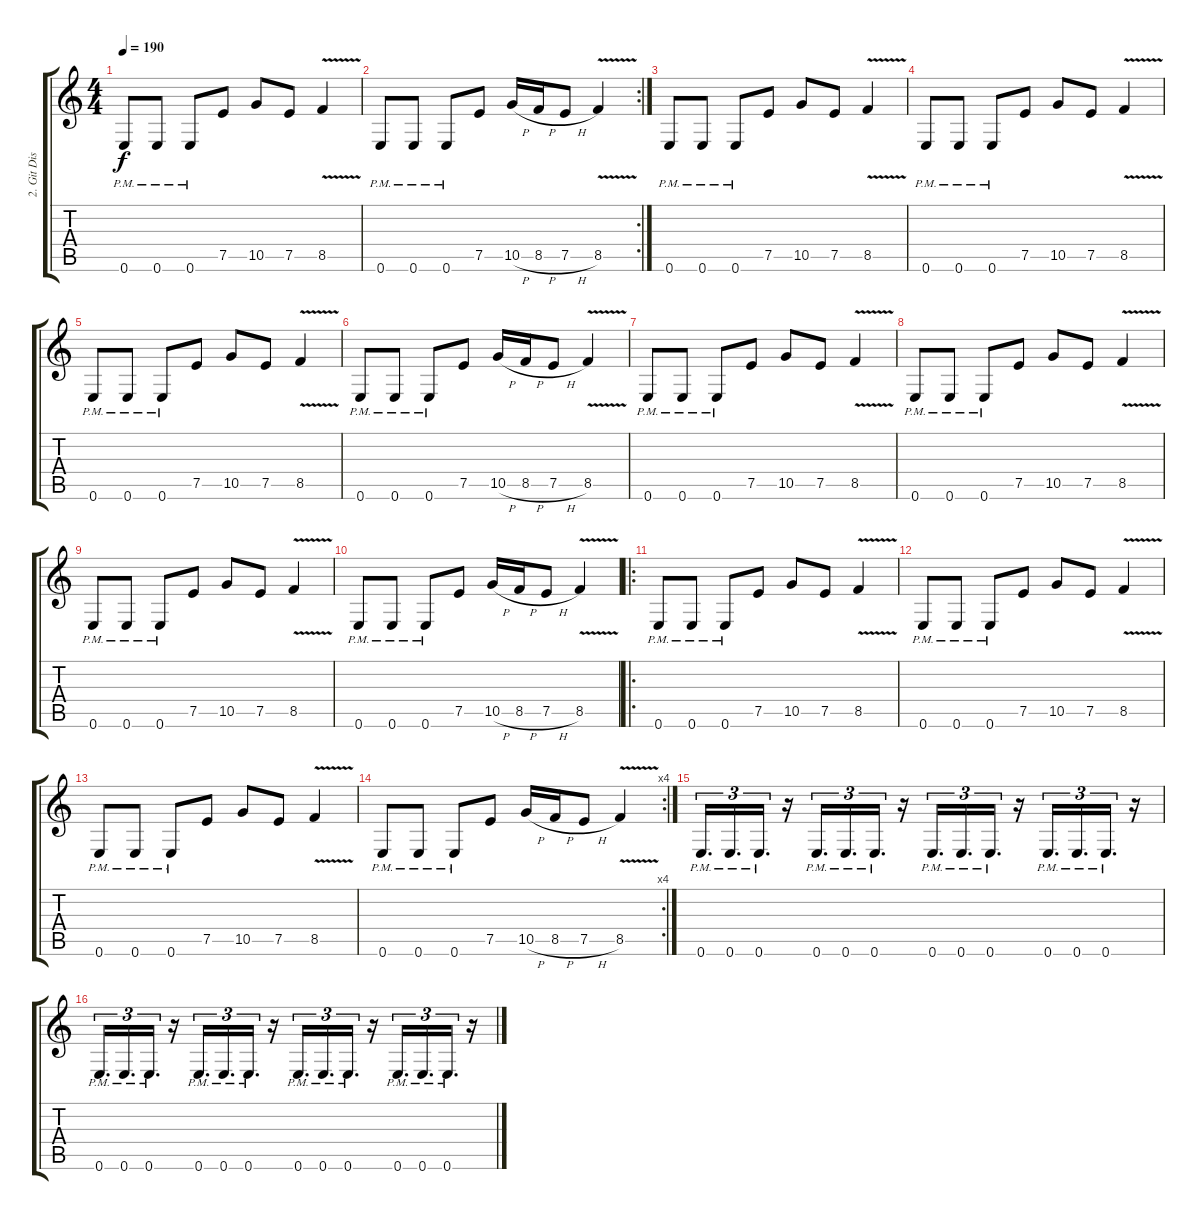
\track ("2. Git Dist" "2. Git Dis") {instrument distortionguitar}
\staff {score tabs}
\tuning (E4 B3 G3 D3 A2 E2) {hide}
\ts (4 4)
\tempo 190
\clef g2
\ks c
0.6{pm}.8{dy f} 0.6{pm}.8 0.6{pm}.8 7.5.8 10.5.8 7.5.8 8.5{v}.4 |
\rc 2
0.6{pm}.8 0.6{pm}.8 0.6{pm}.8 7.5.8 10.5{h}.16 8.5{h}.16 7.5{h}.8 8.5{v}.4 |
0.6{pm}.8 0.6{pm}.8 0.6{pm}.8 7.5.8 10.5.8 7.5.8 8.5{v}.4 |
0.6{pm}.8 0.6{pm}.8 0.6{pm}.8 7.5.8 10.5.8 7.5.8 8.5{v}.4 |
0.6{pm}.8 0.6{pm}.8 0.6{pm}.8 7.5.8 10.5.8 7.5.8 8.5{v}.4 |
0.6{pm}.8 0.6{pm}.8 0.6{pm}.8 7.5.8 10.5{h}.16 8.5{h}.16 7.5{h}.8 8.5{v}.4 |
0.6{pm}.8 0.6{pm}.8 0.6{pm}.8 7.5.8 10.5.8 7.5.8 8.5{v}.4 |
0.6{pm}.8 0.6{pm}.8 0.6{pm}.8 7.5.8 10.5.8 7.5.8 8.5{v}.4 |
0.6{pm}.8 0.6{pm}.8 0.6{pm}.8 7.5.8 10.5.8 7.5.8 8.5{v}.4 |
0.6{pm}.8 0.6{pm}.8 0.6{pm}.8 7.5.8 10.5{h}.16 8.5{h}.16 7.5{h}.8 8.5{v}.4 |
\ro
0.6{pm}.8 0.6{pm}.8 0.6{pm}.8 7.5.8 10.5.8 7.5.8 8.5{v}.4 |
0.6{pm}.8 0.6{pm}.8 0.6{pm}.8 7.5.8 10.5.8 7.5.8 8.5{v}.4 |
0.6{pm}.8 0.6{pm}.8 0.6{pm}.8 7.5.8 10.5.8 7.5.8 8.5{v}.4 |
\rc 4
0.6{pm}.8 0.6{pm}.8 0.6{pm}.8 7.5.8 10.5{h}.16 8.5{h}.16 7.5{h}.8 8.5{v}.4 |
0.6{pm}.16{d tu (3 2)} 0.6{pm}.16{d tu (3 2)} 0.6{pm}.16{d tu (3 2)} r.16 0.6{pm}.16{d tu (3 2)} 0.6{pm}.16{d tu (3 2)} 0.6{pm}.16{d tu (3 2)} r.16 0.6{pm}.16{d tu (3 2)} 0.6{pm}.16{d tu (3 2)} 0.6{pm}.16{d tu (3 2)} r.16 0.6{pm}.16{d tu (3 2)} 0.6{pm}.16{d tu (3 2)} 0.6{pm}.16{d tu (3 2)} r.16 |
0.6{pm}.16{d tu (3 2)} 0.6{pm}.16{d tu (3 2)} 0.6{pm}.16{d tu (3 2)} r.16 0.6{pm}.16{d tu (3 2)} 0.6{pm}.16{d tu (3 2)} 0.6{pm}.16{d tu (3 2)} r.16 0.6{pm}.16{d tu (3 2)} 0.6{pm}.16{d tu (3 2)} 0.6{pm}.16{d tu (3 2)} r.16 0.6{pm}.16{d tu (3 2)} 0.6{pm}.16{d tu (3 2)} 0.6{pm}.16{d tu (3 2)} r.16
